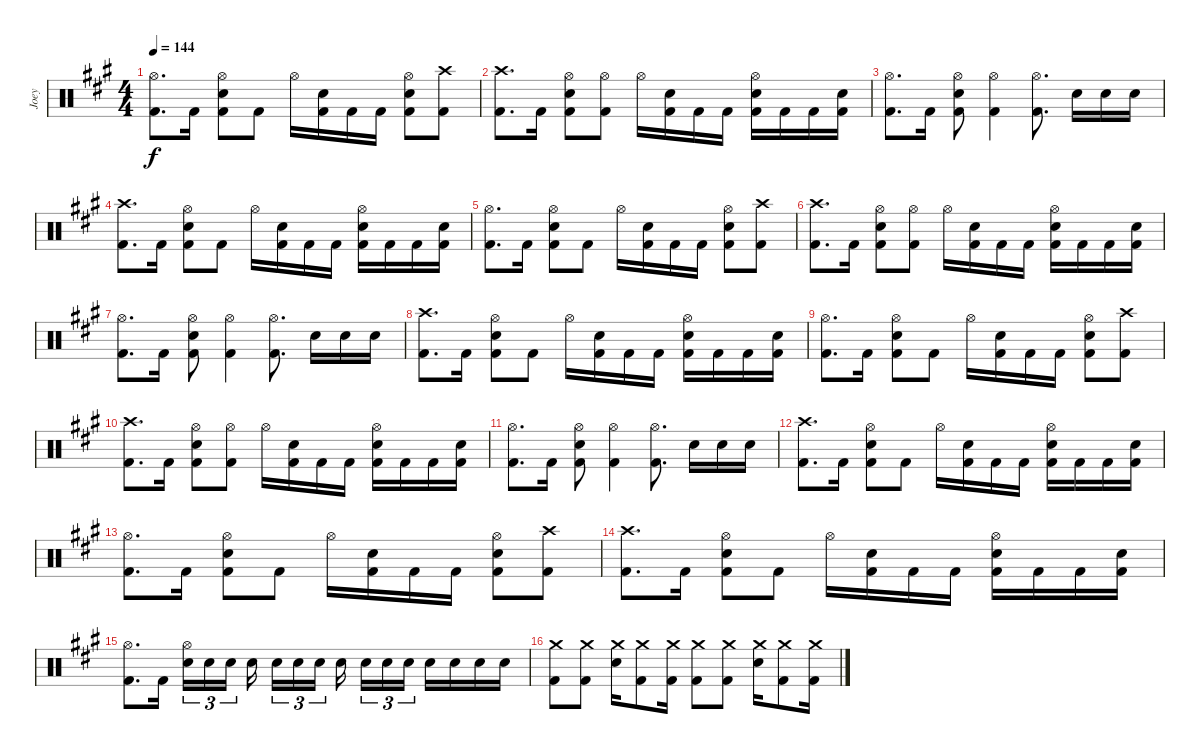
\track ("Joey" "Joey") {instrument percussion}
\staff {score}
\articulation defaults
\ts (4 4)
\tempo 144
\clef neutral
\ks a
("Hi-Hat (open)" "Kick (hit) 2").8{d dy f} "Kick (hit) 2".16 ("Hi-Hat (open)" "Snare (hit) 2" "Kick (hit) 2").8 "Kick (hit) 2".8 "Hi-Hat (open)".16 ("Snare (hit) 2" "Kick (hit) 2").16 "Kick (hit) 2".16 "Kick (hit) 2".16 ("Hi-Hat (open)" "Snare (hit) 2" "Kick (hit) 2").8 ("Crash high (hit)" "Kick (hit) 2").8 |
("Crash high (hit)" "Kick (hit) 2").8{d} "Kick (hit) 2".16 ("Hi-Hat (open)" "Snare (hit) 2" "Kick (hit) 2").8 ("Hi-Hat (open)" "Kick (hit) 2").8 "Hi-Hat (open)".16 ("Snare (hit) 2" "Kick (hit) 2").16 "Kick (hit) 2".16 "Kick (hit) 2".16 ("Hi-Hat (open)" "Snare (hit) 2" "Kick (hit) 2").16 "Kick (hit) 2".16 "Kick (hit) 2".16 ("Snare (hit) 2" "Kick (hit) 2").16 |
("Hi-Hat (open)" "Kick (hit) 2").8{d} "Kick (hit) 2".16 ("Hi-Hat (open)" "Snare (hit) 2" "Kick (hit) 2").8 ("Hi-Hat (open)" "Kick (hit) 2").4 ("Hi-Hat (open)" "Kick (hit) 2").8{d} "Snare (hit) 2".16 "Snare (hit) 2".16 "Snare (hit) 2".16 |
("Crash high (hit)" "Kick (hit) 2").8{d} "Kick (hit) 2".16 ("Hi-Hat (open)" "Snare (hit) 2" "Kick (hit) 2").8 "Kick (hit) 2".8 "Hi-Hat (open)".16 ("Snare (hit) 2" "Kick (hit) 2").16 "Kick (hit) 2".16 "Kick (hit) 2".16 ("Hi-Hat (open)" "Snare (hit) 2" "Kick (hit) 2").16 "Kick (hit) 2".16 "Kick (hit) 2".16 ("Snare (hit) 2" "Kick (hit) 2").16 |
("Hi-Hat (open)" "Kick (hit) 2").8{d} "Kick (hit) 2".16 ("Hi-Hat (open)" "Snare (hit) 2" "Kick (hit) 2").8 "Kick (hit) 2".8 "Hi-Hat (open)".16 ("Snare (hit) 2" "Kick (hit) 2").16 "Kick (hit) 2".16 "Kick (hit) 2".16 ("Hi-Hat (open)" "Snare (hit) 2" "Kick (hit) 2").8 ("Crash high (hit)" "Kick (hit) 2").8 |
("Crash high (hit)" "Kick (hit) 2").8{d} "Kick (hit) 2".16 ("Hi-Hat (open)" "Snare (hit) 2" "Kick (hit) 2").8 ("Hi-Hat (open)" "Kick (hit) 2").8 "Hi-Hat (open)".16 ("Snare (hit) 2" "Kick (hit) 2").16 "Kick (hit) 2".16 "Kick (hit) 2".16 ("Hi-Hat (open)" "Snare (hit) 2" "Kick (hit) 2").16 "Kick (hit) 2".16 "Kick (hit) 2".16 ("Snare (hit) 2" "Kick (hit) 2").16 |
("Hi-Hat (open)" "Kick (hit) 2").8{d} "Kick (hit) 2".16 ("Hi-Hat (open)" "Snare (hit) 2" "Kick (hit) 2").8 ("Hi-Hat (open)" "Kick (hit) 2").4 ("Hi-Hat (open)" "Kick (hit) 2").8{d} "Snare (hit) 2".16 "Snare (hit) 2".16 "Snare (hit) 2".16 |
("Crash high (hit)" "Kick (hit) 2").8{d} "Kick (hit) 2".16 ("Hi-Hat (open)" "Snare (hit) 2" "Kick (hit) 2").8 "Kick (hit) 2".8 "Hi-Hat (open)".16 ("Snare (hit) 2" "Kick (hit) 2").16 "Kick (hit) 2".16 "Kick (hit) 2".16 ("Hi-Hat (open)" "Snare (hit) 2" "Kick (hit) 2").16 "Kick (hit) 2".16 "Kick (hit) 2".16 ("Snare (hit) 2" "Kick (hit) 2").16 |
("Hi-Hat (open)" "Kick (hit) 2").8{d} "Kick (hit) 2".16 ("Hi-Hat (open)" "Snare (hit) 2" "Kick (hit) 2").8 "Kick (hit) 2".8 "Hi-Hat (open)".16 ("Snare (hit) 2" "Kick (hit) 2").16 "Kick (hit) 2".16 "Kick (hit) 2".16 ("Hi-Hat (open)" "Snare (hit) 2" "Kick (hit) 2").8 ("Crash high (hit)" "Kick (hit) 2").8 |
("Crash high (hit)" "Kick (hit) 2").8{d} "Kick (hit) 2".16 ("Hi-Hat (open)" "Snare (hit) 2" "Kick (hit) 2").8 ("Hi-Hat (open)" "Kick (hit) 2").8 "Hi-Hat (open)".16 ("Snare (hit) 2" "Kick (hit) 2").16 "Kick (hit) 2".16 "Kick (hit) 2".16 ("Hi-Hat (open)" "Snare (hit) 2" "Kick (hit) 2").16 "Kick (hit) 2".16 "Kick (hit) 2".16 ("Snare (hit) 2" "Kick (hit) 2").16 |
("Hi-Hat (open)" "Kick (hit) 2").8{d} "Kick (hit) 2".16 ("Hi-Hat (open)" "Snare (hit) 2" "Kick (hit) 2").8 ("Hi-Hat (open)" "Kick (hit) 2").4 ("Hi-Hat (open)" "Kick (hit) 2").8{d} "Snare (hit) 2".16 "Snare (hit) 2".16 "Snare (hit) 2".16 |
("Crash high (hit)" "Kick (hit) 2").8{d} "Kick (hit) 2".16 ("Hi-Hat (open)" "Snare (hit) 2" "Kick (hit) 2").8 "Kick (hit) 2".8 "Hi-Hat (open)".16 ("Snare (hit) 2" "Kick (hit) 2").16 "Kick (hit) 2".16 "Kick (hit) 2".16 ("Hi-Hat (open)" "Snare (hit) 2" "Kick (hit) 2").16 "Kick (hit) 2".16 "Kick (hit) 2".16 ("Snare (hit) 2" "Kick (hit) 2").16 |
("Hi-Hat (open)" "Kick (hit) 2").8{d} "Kick (hit) 2".16 ("Hi-Hat (open)" "Snare (hit) 2" "Kick (hit) 2").8 "Kick (hit) 2".8 "Hi-Hat (open)".16 ("Snare (hit) 2" "Kick (hit) 2").16 "Kick (hit) 2".16 "Kick (hit) 2".16 ("Hi-Hat (open)" "Snare (hit) 2" "Kick (hit) 2").8 ("Crash high (hit)" "Kick (hit) 2").8 |
("Crash high (hit)" "Kick (hit) 2").8{d} "Kick (hit) 2".16 ("Hi-Hat (open)" "Snare (hit) 2" "Kick (hit) 2").8 "Kick (hit) 2".8 "Hi-Hat (open)".16 ("Snare (hit) 2" "Kick (hit) 2").16 "Kick (hit) 2".16 "Kick (hit) 2".16 ("Hi-Hat (open)" "Snare (hit) 2" "Kick (hit) 2").16 "Kick (hit) 2".16 "Kick (hit) 2".16 ("Snare (hit) 2" "Kick (hit) 2").16 |
("Hi-Hat (open)" "Kick (hit) 2").8{d} "Kick (hit) 2".16 ("Hi-Hat (open)" "Snare (hit) 2").16{tu (3 2)} "Snare (hit) 2".16{tu (3 2)} "Snare (hit) 2".16{tu (3 2)} "Snare (hit) 2".16 "Snare (hit) 2".16{tu (3 2)} "Snare (hit) 2".16{tu (3 2)} "Snare (hit) 2".16{tu (3 2)} "Snare (hit) 2".16 "Snare (hit) 2".16{tu (3 2)} "Snare (hit) 2".16{tu (3 2)} "Snare (hit) 2".16{tu (3 2)} "Snare (hit) 2".16 "Snare (hit) 2".16 "Snare (hit) 2".16 "Snare (hit) 2".16 |
("Crash medium (hit)" "Kick (hit) 2").8 ("Crash medium (hit)" "Kick (hit) 2").8 ("Crash medium (hit)" "Snare (hit) 2").16 ("Crash medium (hit)" "Kick (hit) 2").8 ("Crash medium (hit)" "Kick (hit) 2").16 ("Crash medium (hit)" "Kick (hit) 2").8 ("Crash medium (hit)" "Kick (hit) 2").8 ("Crash medium (hit)" "Snare (hit) 2").16 ("Crash medium (hit)" "Kick (hit) 2").8 ("Crash medium (hit)" "Kick (hit) 2").16
